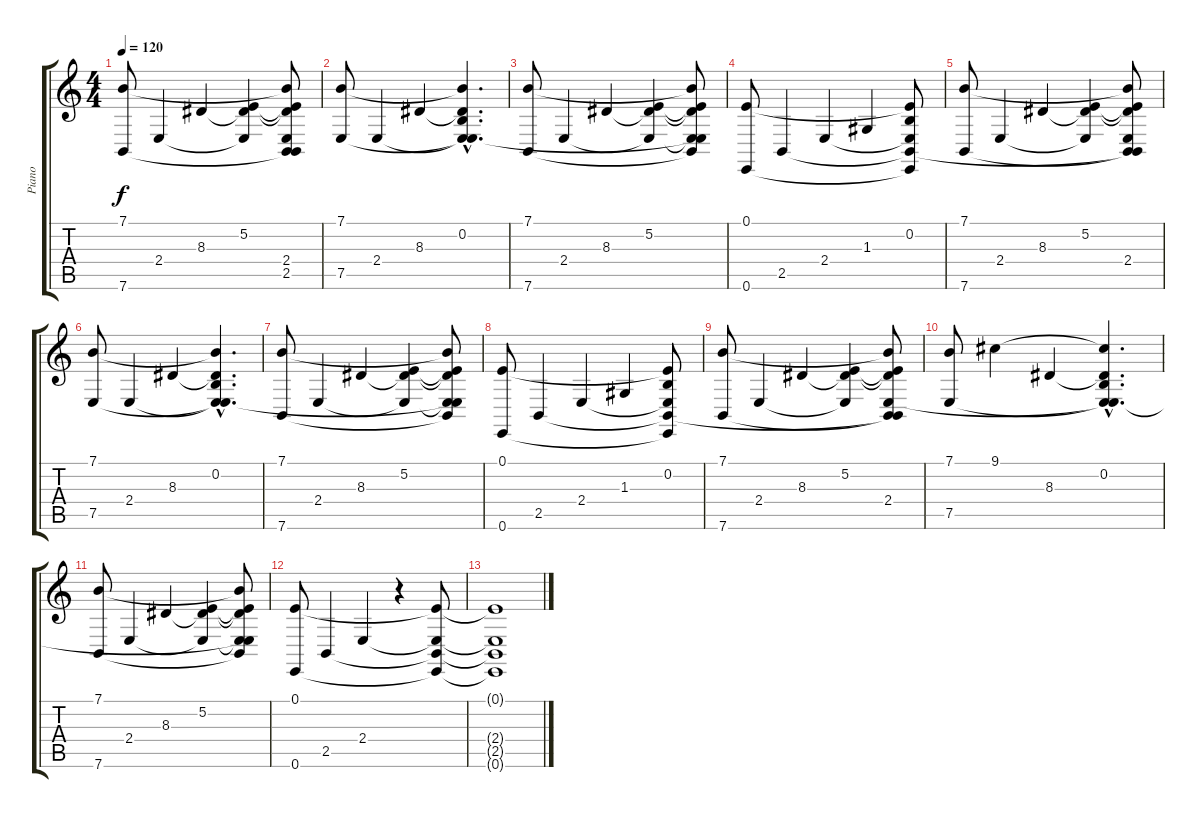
\track ("Piano" "Piano") {instrument acousticgrandpiano}
\staff {score tabs}
\tuning (E4 B3 G3 D3 A2 E2) {hide}
\ts (4 4)
\tempo 120
\clef g2
\ks c
(7.1 7.6).8{dy f} 2.4.4 8.3.4 (5.2 8.3{t} 2.4{t}).4 (7.1{t} 5.2{t} 8.3{t} 2.4 2.5{t} 7.6{t}).8 |
(7.1 7.5).8 2.4.4 8.3.4 (7.1{hac t} 0.2{hac} 8.3{hac t} 2.4{hac t} 7.5{hac t}).4{d} |
(7.1 7.6).8 2.4.4 8.3.4 (5.2 8.3{t} 2.4{t}).4 (7.1{t} 5.2{t} 8.3{t} 2.4{t} 7.5{t} 7.6{t}).8 |
(0.1 0.6).8 2.5.4 2.4.4 1.3.4 (0.1{t} 0.2 2.4{t} 2.5{t} 0.6{t}).8 |
(7.1 7.6).8 2.4.4 8.3.4 (5.2 8.3{t} 2.4{t}).4 (7.1{t} 5.2{t} 8.3{t} 2.4 2.5{t} 7.6{t}).8 |
(7.1 7.5).8 2.4.4 8.3.4 (7.1{hac t} 0.2{hac} 8.3{hac t} 2.4{hac t} 7.5{hac t}).4{d} |
(7.1 7.6).8 2.4.4 8.3.4 (5.2 8.3{t} 2.4{t}).4 (7.1{t} 5.2{t} 8.3{t} 2.4{t} 7.5{t} 7.6{t}).8 |
(0.1 0.6).8 2.5.4 2.4.4 1.3.4 (0.1{t} 0.2 2.4{t} 2.5{t} 0.6{t}).8 |
(7.1 7.6).8 2.4.4 8.3.4 (5.2 8.3{t} 2.4{t}).4 (7.1{t} 5.2{t} 8.3{t} 2.4 2.5{t} 7.6{t}).8 |
(7.1 7.5).8 9.1.4 8.3.4 (9.1{hac t} 0.2{hac} 8.3{hac t} 2.4{hac t} 7.5{hac t}).4{d} |
(7.1 7.6).8 2.4.4 8.3.4 (5.2 8.3{t} 2.4{t}).4 (7.1{t} 5.2{t} 8.3{t} 2.4{t} 7.5{t} 7.6{t}).8 |
(0.1 0.6).8 2.5.4 2.4.4 r.4 (0.1{t} 2.4{t} 2.5{t} 0.6{t}).8 |
(0.1{t} 2.4{t} 2.5{t} 0.6{t}).1
